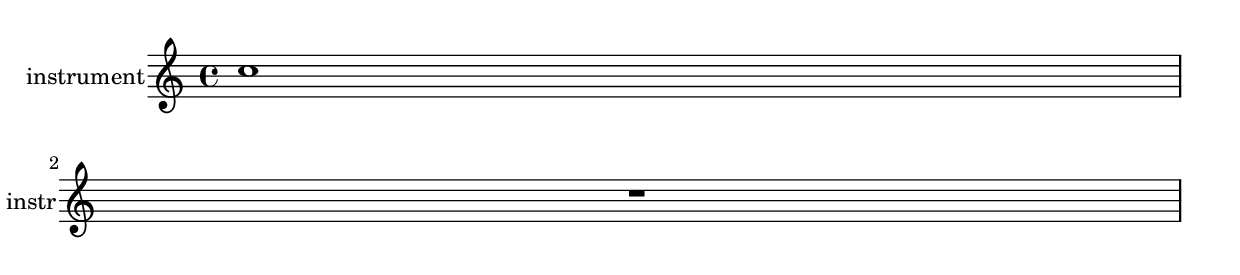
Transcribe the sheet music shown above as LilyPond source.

\version "1.7.18"

%{

this combines instrument names and multimeasure rests (there was an
interesting bug in 1.3.98)

%}


\score{
	\context Staff <
	      \property Staff.instrument = "instrument"
	      \property Staff.instr = "instr"
	      \notes{c''1 \break R1 }
	    >
	 \paper {
	    \translator { \StaffContext
	    \consists Instrument_name_engraver

	    }
	  }
	}

%% new-chords-done %%
